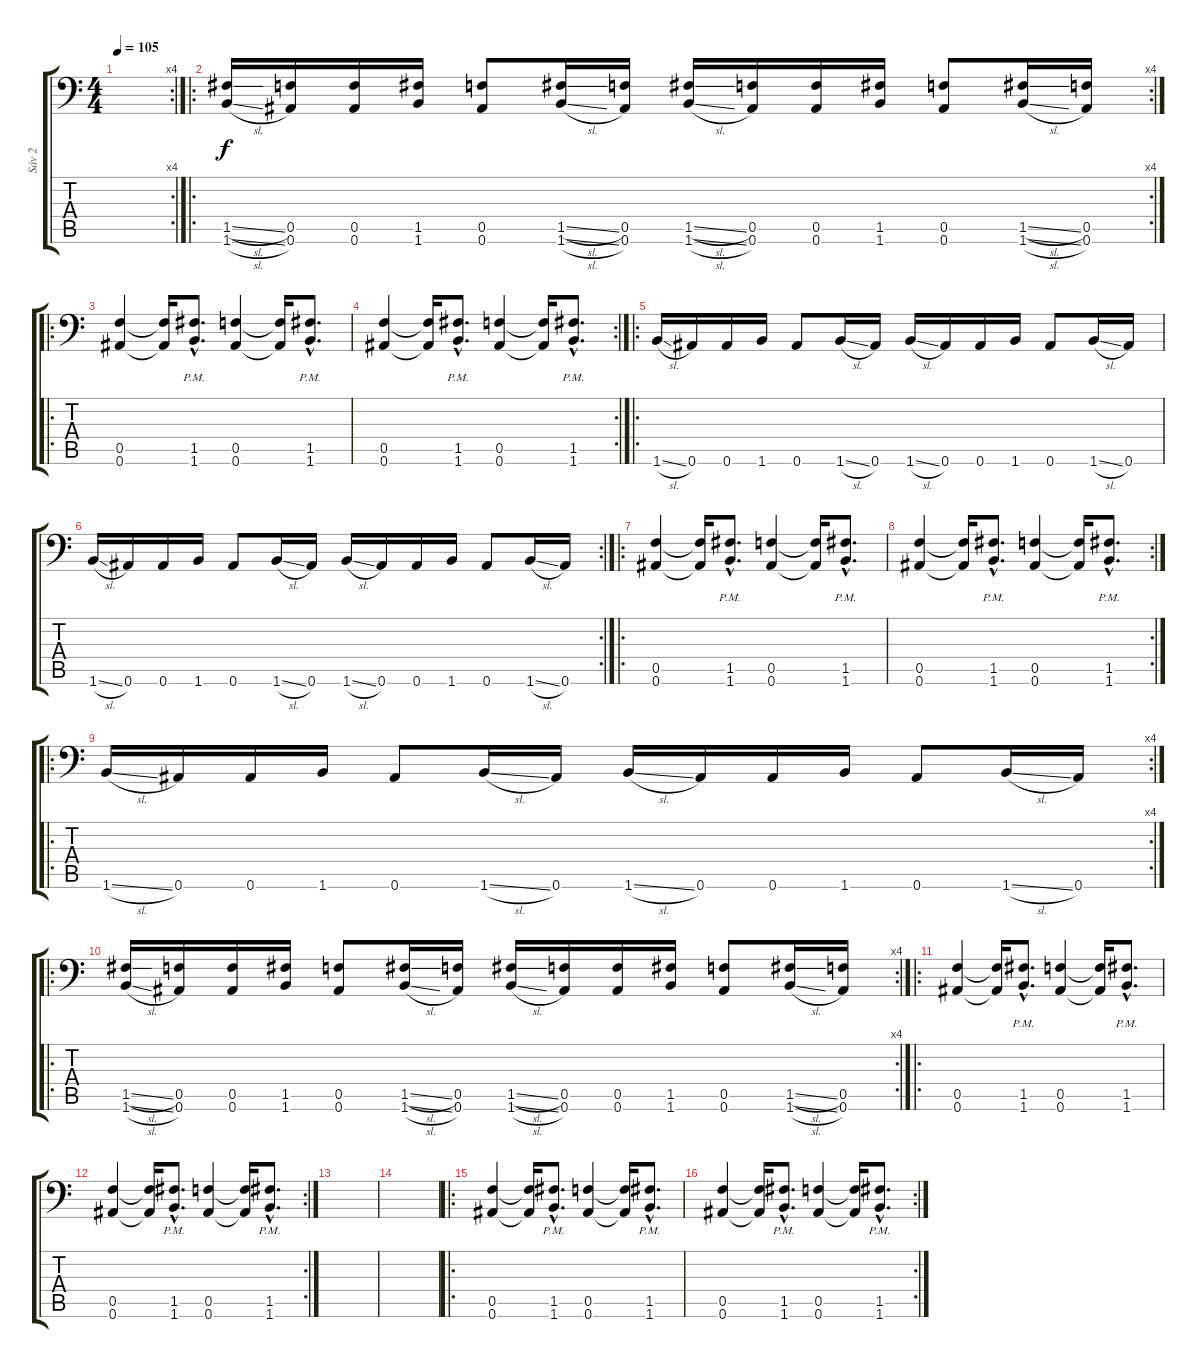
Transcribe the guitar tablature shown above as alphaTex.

\track ("Sáv 2" "Sáv 2") {instrument distortionguitar}
\staff {score tabs}
\tuning (C4 G3 Eb3 Bb2 F2 Bb1) {hide}
\rc 4
\ts (4 4)
\tempo 105
\clef f4
\ks c
|
\ro
\rc 4
(1.5{sl} 1.6{sl}).16 (0.5 0.6).16 (0.5 0.6).16 (1.5 1.6).16 (0.5 0.6).8 (1.5{sl} 1.6{sl}).16 (0.5 0.6).16 (1.5{sl} 1.6{sl}).16 (0.5 0.6).16 (0.5 0.6).16 (1.5 1.6).16 (0.5 0.6).8 (1.5{sl} 1.6{sl}).16 (0.5 0.6).16 |
\ro
(0.5 0.6).4 (0.5{t} 0.6{t}).16 (1.5{hac pm} 1.6{hac pm}).8{d} (0.5 0.6).4 (0.5{t} 0.6{t}).16 (1.5{hac pm} 1.6{hac pm}).8{d} |
\rc 2
(0.5 0.6).4 (0.5{t} 0.6{t}).16 (1.5{hac pm} 1.6{hac pm}).8{d} (0.5 0.6).4 (0.5{t} 0.6{t}).16 (1.5{hac pm} 1.6{hac pm}).8{d} |
\ro
1.6{sl}.16 0.6.16 0.6.16 1.6.16 0.6.8 1.6{sl}.16 0.6.16 1.6{sl}.16 0.6.16 0.6.16 1.6.16 0.6.8 1.6{sl}.16 0.6.16 |
\rc 2
1.6{sl}.16 0.6.16 0.6.16 1.6.16 0.6.8 1.6{sl}.16 0.6.16 1.6{sl}.16 0.6.16 0.6.16 1.6.16 0.6.8 1.6{sl}.16 0.6.16 |
\ro
(0.5 0.6).4 (0.5{t} 0.6{t}).16 (1.5{hac pm} 1.6{hac pm}).8{d} (0.5 0.6).4 (0.5{t} 0.6{t}).16 (1.5{hac pm} 1.6{hac pm}).8{d} |
\rc 2
(0.5 0.6).4 (0.5{t} 0.6{t}).16 (1.5{hac pm} 1.6{hac pm}).8{d} (0.5 0.6).4 (0.5{t} 0.6{t}).16 (1.5{hac pm} 1.6{hac pm}).8{d} |
\ro
\rc 4
1.6{sl}.16 0.6.16 0.6.16 1.6.16 0.6.8 1.6{sl}.16 0.6.16 1.6{sl}.16 0.6.16 0.6.16 1.6.16 0.6.8 1.6{sl}.16 0.6.16 |
\ro
\rc 4
(1.5{sl} 1.6{sl}).16 (0.5 0.6).16 (0.5 0.6).16 (1.5 1.6).16 (0.5 0.6).8 (1.5{sl} 1.6{sl}).16 (0.5 0.6).16 (1.5{sl} 1.6{sl}).16 (0.5 0.6).16 (0.5 0.6).16 (1.5 1.6).16 (0.5 0.6).8 (1.5{sl} 1.6{sl}).16 (0.5 0.6).16 |
\ro
(0.5 0.6).4 (0.5{t} 0.6{t}).16 (1.5{hac pm} 1.6{hac pm}).8{d} (0.5 0.6).4 (0.5{t} 0.6{t}).16 (1.5{hac pm} 1.6{hac pm}).8{d} |
\rc 2
(0.5 0.6).4 (0.5{t} 0.6{t}).16 (1.5{hac pm} 1.6{hac pm}).8{d} (0.5 0.6).4 (0.5{t} 0.6{t}).16 (1.5{hac pm} 1.6{hac pm}).8{d} |
|
|
\ro
(0.5 0.6).4 (0.5{t} 0.6{t}).16 (1.5{hac pm} 1.6{hac pm}).8{d} (0.5 0.6).4 (0.5{t} 0.6{t}).16 (1.5{hac pm} 1.6{hac pm}).8{d} |
\rc 2
(0.5 0.6).4 (0.5{t} 0.6{t}).16 (1.5{hac pm} 1.6{hac pm}).8{d} (0.5 0.6).4 (0.5{t} 0.6{t}).16 (1.5{hac pm} 1.6{hac pm}).8{d}
